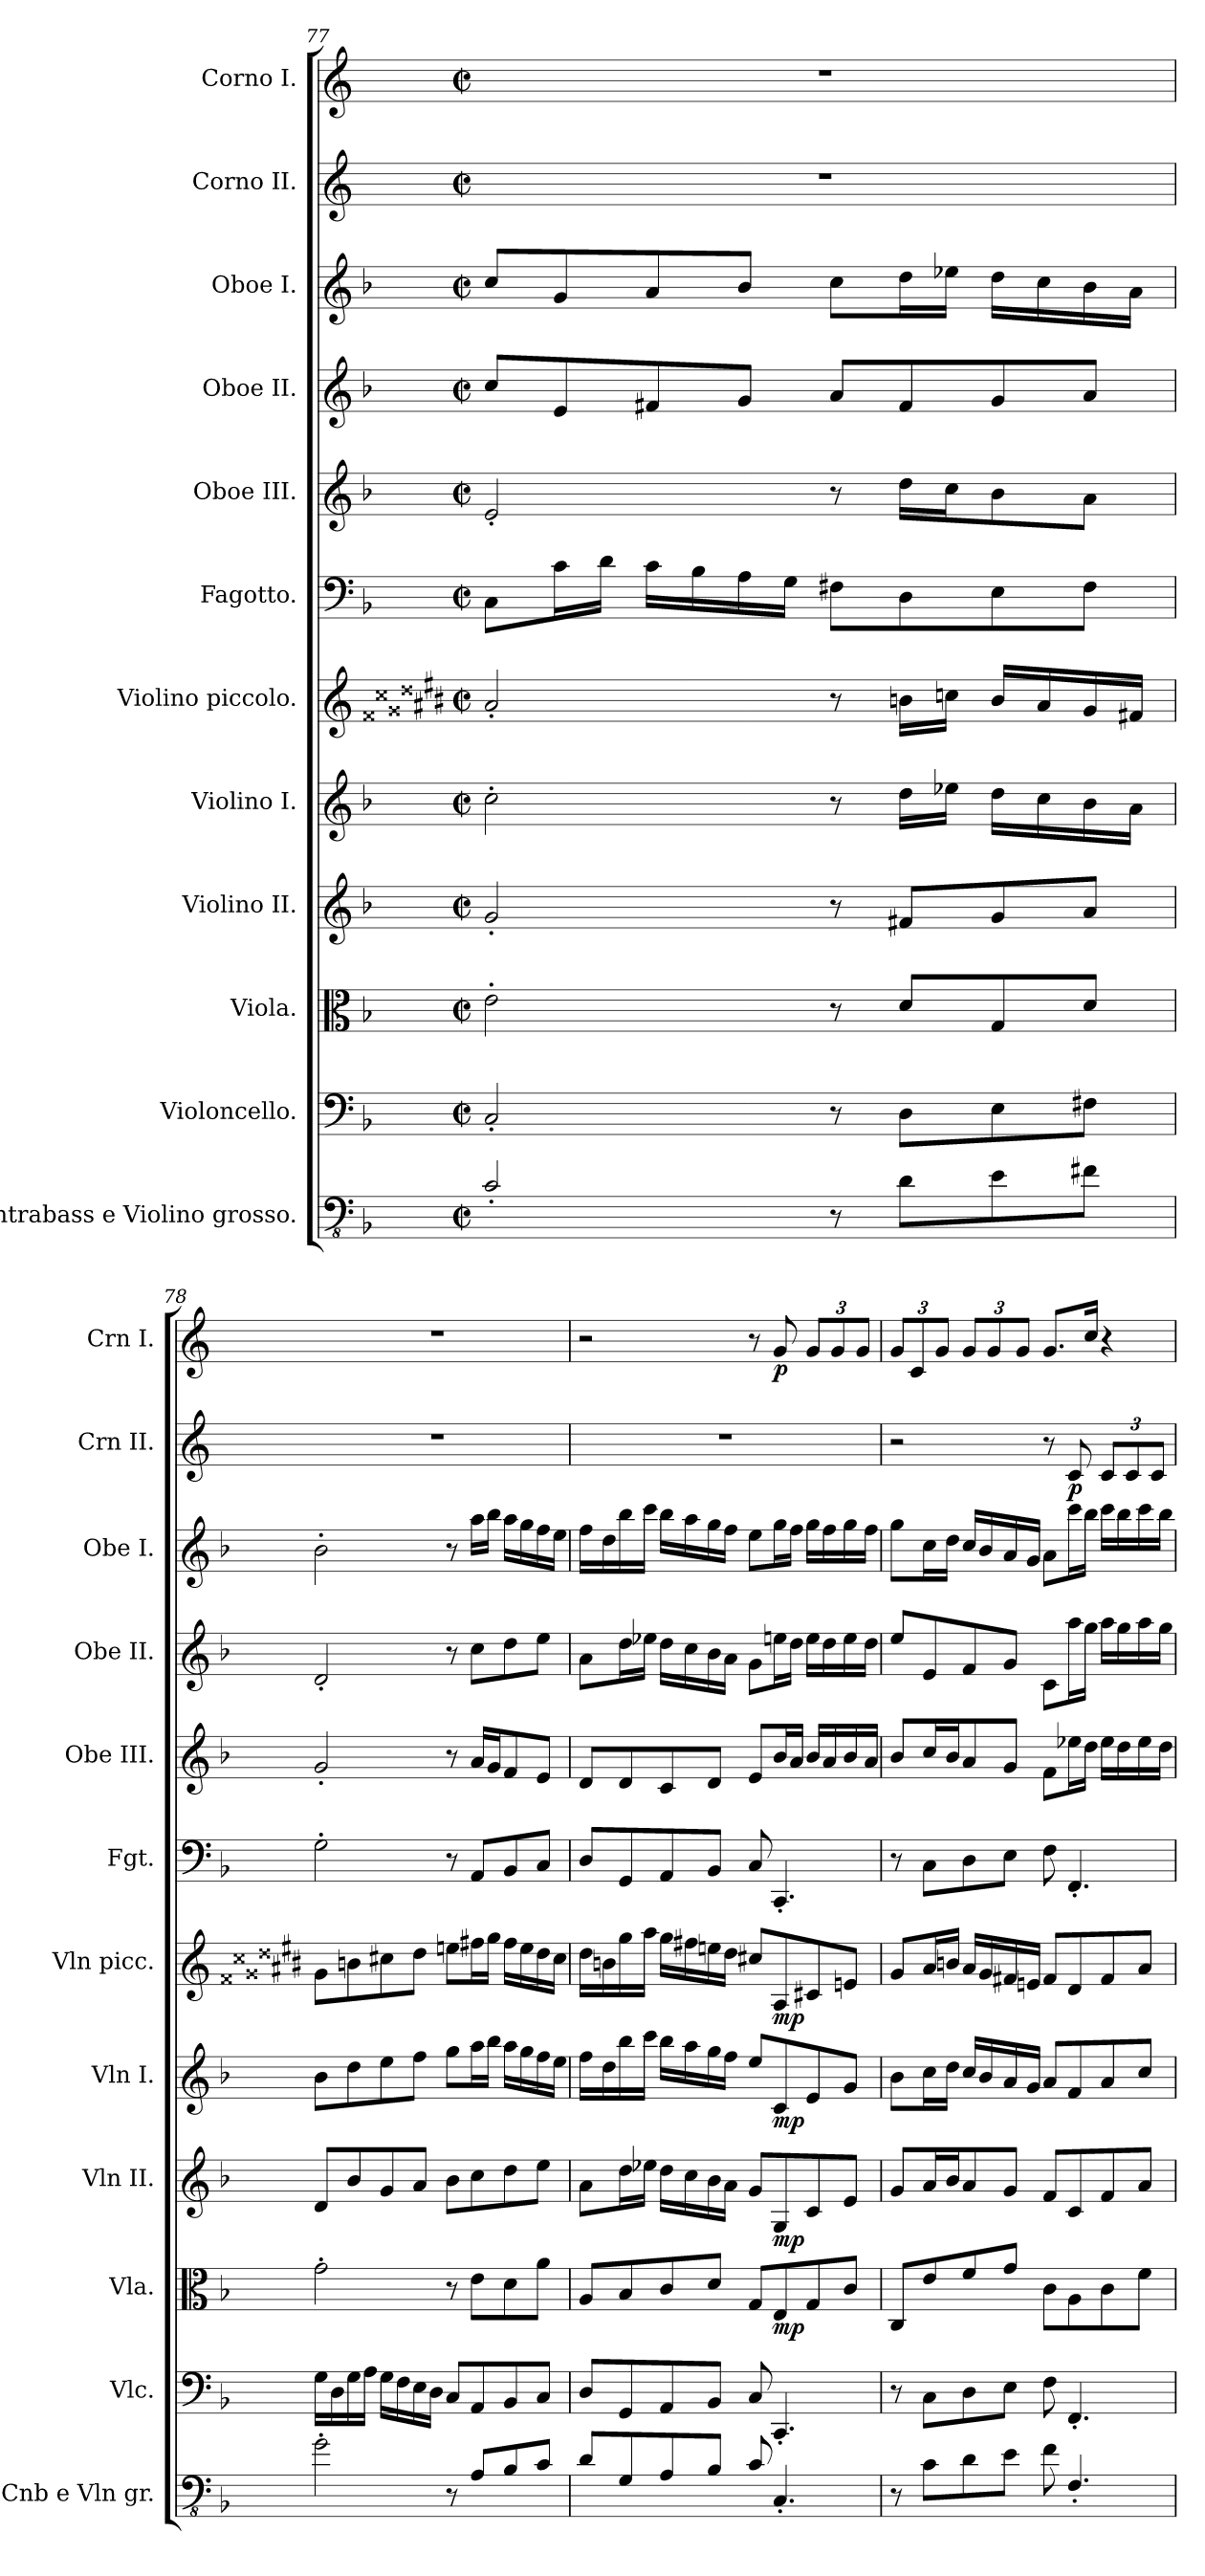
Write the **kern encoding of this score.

**kern	**kern	**kern	**dynam	**kern	**dynam	**kern	**dynam	**kern	**dynam	**kern	**kern	**kern	**kern	**kern	**dynam	**kern	**dynam
*part12	*part11	*part10	*part10	*part9	*part9	*part8	*part8	*part7	*part7	*part6	*part5	*part4	*part3	*part2	*part2	*part1	*part1
*staff12	*staff11	*staff10	*staff10	*staff9	*staff9	*staff8	*staff8	*staff7	*staff7	*staff6	*staff5	*staff4	*staff3	*staff2	*staff2	*staff1	*staff1
*I"Contrabass e Violino grosso.	*I"Violoncello.	*I"Viola.	*	*I"Violino II.	*	*I"Violino I.	*	*I"Violino piccolo.	*	*I"Fagotto.	*I"Oboe III.	*I"Oboe II.	*I"Oboe I.	*I"Corno II.	*	*I"Corno I.	*
*I'Cnb e Vln gr.	*I'Vlc.	*I'Vla.	*	*I'Vln II.	*	*I'Vln I.	*	*I'Vln picc.	*	*I'Fgt.	*I'Obe III.	*I'Obe II.	*I'Obe I.	*I'Crn II.	*	*I'Crn I.	*
*clefFv4	*clefF4	*clefC3	*	*clefG2	*	*clefG2	*	*clefG2	*	*clefF4	*clefG2	*clefG2	*clefG2	*clefG2	*	*clefG2	*
*ITrd7c12	*	*	*	*	*	*	*	*ITrd-1c-3	*	*	*	*	*	*ITrd4c7	*	*ITrd4c7	*
*k[b-]	*k[b-]	*k[b-]	*	*k[b-]	*	*k[b-]	*	*k[f##c##g##d##a#e#b#]	*	*k[b-]	*k[b-]	*k[b-]	*k[b-]	*k[b-]	*	*k[b-]	*
*M2/2	*M2/2	*M2/2	*	*M2/2	*	*M2/2	*	*M2/2	*	*M2/2	*M2/2	*M2/2	*M2/2	*M2/2	*	*M2/2	*
*met(c|)	*met(c|)	*met(c|)	*	*met(c|)	*	*met(c|)	*	*met(c|)	*	*met(c|)	*met(c|)	*met(c|)	*met(c|)	*met(c|)	*	*met(c|)	*
=77	=77	=77	=77	=77	=77	=77	=77	=77	=77	=77	=77	=77	=77	=77	=77	=77	=77
2CC'/	2C'/	2e'\	.	2g'/	.	2cc'\	.	2b#'/	.	8C\L	2e'/	8cc/L	8cc/L	1r	.	1r	.
.	.	.	.	.	.	.	.	.	.	16c\L	.	8e/	8g/	.	.	.	.
.	.	.	.	.	.	.	.	.	.	16d\JJ	.	.	.	.	.	.	.
.	.	.	.	.	.	.	.	.	.	16c\LL	.	8f#X/	8a/	.	.	.	.
.	.	.	.	.	.	.	.	.	.	16B-\	.	.	.	.	.	.	.
.	.	.	.	.	.	.	.	.	.	16A\	.	8g/J	8b-/J	.	.	.	.
.	.	.	.	.	.	.	.	.	.	16G\JJ	.	.	.	.	.	.	.
8r	8r	8r	.	8r	.	8r	.	8r	.	8F#X\L	8r	8a/L	8cc\L	.	.	.	.
8DD\L	8D\L	8d/L	.	8f#X/L	.	16dd\LL	.	16cc##\LL	.	8D\	16dd\LL	8f#/	16dd\L	.	.	.	.
.	.	.	.	.	.	16ee-X\JJ	.	16dd#X\JJ	.	.	16cc\J	.	16ee-X\JJ	.	.	.	.
8EE\	8E\	8G/	.	8g/	.	16dd\LL	.	16cc##/LL	.	8E\	8b-\	8g/	16dd\LL	.	.	.	.
.	.	.	.	.	.	16cc\	.	16b#/	.	.	.	.	16cc\	.	.	.	.
8FF#X\J	8F#X\J	8d/J	.	8a/J	.	16b-\	.	16a#/	.	8F#\J	8a\J	8a/J	16b-\	.	.	.	.
.	.	.	.	.	.	16a\JJ	.	16g##/JJ	.	.	.	.	16a\JJ	.	.	.	.
=78	=78	=78	=78	=78	=78	=78	=78	=78	=78	=78	=78	=78	=78	=78	=78	=78	=78
2GG'\	16G\LL	2g'\	.	8d/L	.	8b-\L	.	8a#\L	.	2G'\	2g'/	2d'/	2b-'\	1r	.	1r	.
.	16D\	.	.	.	.	.	.	.	.	.	.	.	.	.	.	.	.
.	16G\	.	.	8b-/	.	8dd\	.	8cc##\	.	.	.	.	.	.	.	.	.
.	16A\JJ	.	.	.	.	.	.	.	.	.	.	.	.	.	.	.	.
.	16G\LL	.	.	8g/	.	8ee\	.	8dd##\	.	.	.	.	.	.	.	.	.
.	16F\	.	.	.	.	.	.	.	.	.	.	.	.	.	.	.	.
.	16E\	.	.	8a/J	.	8ff\J	.	8ee#\J	.	.	.	.	.	.	.	.	.
.	16D\JJ	.	.	.	.	.	.	.	.	.	.	.	.	.	.	.	.
8r	8C/L	8r	.	8b-\L	.	8gg\L	.	8ff##\L	.	8r	8r	8r	8r	.	.	.	.
8AAA/L	8AA/	8e\L	.	8cc\	.	16aa\L	.	16gg##\L	.	8AA/L	16a/LL	8cc\L	16aa\LL	.	.	.	.
.	.	.	.	.	.	16bb-\JJ	.	16aa#\JJ	.	.	16g/J	.	16bb-\JJ	.	.	.	.
8BBB-/	8BB-/	8d\	.	8dd\	.	16aa\LL	.	16gg##\LL	.	8BB-/	8f/	8dd\	16aa\LL	.	.	.	.
.	.	.	.	.	.	16gg\	.	16ff##\	.	.	.	.	16gg\	.	.	.	.
8CC/J	8C/J	8a\J	.	8ee\J	.	16ff\	.	16ee#\	.	8C/J	8e/J	8ee\J	16ff\	.	.	.	.
.	.	.	.	.	.	16ee\JJ	.	16dd##\JJ	.	.	.	.	16ee\JJ	.	.	.	.
!!LO:PB:g=z
=79	=79	=79	=79	=79	=79	=79	=79	=79	=79	=79	=79	=79	=79	=79	=79	=79	=79
8DD/L	8D/L	8A/L	.	8a\L	.	16ff\LL	.	16ee#\LL	.	8D/L	8d/L	8a\L	16ff\LL	1r	.	2r	.
.	.	.	.	.	.	16dd\	.	16cc##\	.	.	.	.	16dd\	.	.	.	.
8GGG/	8GG/	8B-/	.	16dd\L	.	16bb-\	.	16aa#\	.	8GG/	8d/	16dd\L	16bb-\	.	.	.	.
.	.	.	.	16ee-X\JJ	.	16ccc\JJ	.	16bb#\JJ	.	.	.	16ee-X\JJ	16ccc\JJ	.	.	.	.
8AAA/	8AA/	8c/	.	16dd\LL	.	16bb-\LL	.	16aa#\LL	.	8AA/	8c/	16dd\LL	16bb-\LL	.	.	.	.
.	.	.	.	16cc\	.	16aa\	.	16gg##\	.	.	.	16cc\	16aa\	.	.	.	.
8BBB-/J	8BB-/J	8d/J	.	16b-\	.	16gg\	.	16ff##\	.	8BB-/J	8d/J	16b-\	16gg\	.	.	.	.
.	.	.	.	16a\JJ	.	16ff\JJ	.	16ee#\JJ	.	.	.	16a\JJ	16ff\JJ	.	.	.	.
8CC/	8C/	8G/L	.	8g/L	.	8ee/L	.	8dd##/L	.	8C/	8e/L	8g\L	8ee\L	.	.	8r	.
!	!	!	!LO:DY:b	!	!LO:DY:b	!	!LO:DY:b	!	!LO:DY:b	!	!	!	!	!	!	!	!LO:DY:b
4.CCC'/	4.CC'/	8E/	mp	8G/	mp	8c/	mp	8B#/	mp	4.CC'/	16b-/L	16een\L	16gg\L	.	.	8c/	p
.	.	.	.	.	.	.	.	.	.	.	16a/JJ	16dd\JJ	16ff\JJ	.	.	.	.
*	*	*	*	*	*	*	*	*	*	*	*	*	*	*	*	*Xbrackettup	*
.	.	8G/	.	8c/	.	8e/	.	8d##/	.	.	16b-/LL	16ee\LL	16gg\LL	.	.	12c/L	.
.	.	.	.	.	.	.	.	.	.	.	16a/	16dd\	16ff\	.	.	.	.
.	.	.	.	.	.	.	.	.	.	.	.	.	.	.	.	12c/	.
.	.	8c/J	.	8e/J	.	8g/J	.	8f##/J	.	.	16b-/	16ee\	16gg\	.	.	.	.
.	.	.	.	.	.	.	.	.	.	.	.	.	.	.	.	12c/J	.
.	.	.	.	.	.	.	.	.	.	.	16a/JJ	16dd\JJ	16ff\JJ	.	.	.	.
=80	=80	=80	=80	=80	=80	=80	=80	=80	=80	=80	=80	=80	=80	=80	=80	=80	=80
8r	8r	8C/L	.	8g/L	.	8b-\L	.	8a#/L	.	8r	8b-/L	8ee/L	8gg\L	2r	.	12c/L	.
.	.	.	.	.	.	.	.	.	.	.	.	.	.	.	.	12F/	.
8CC\L	8C\L	8e/	.	16a/L	.	16cc\L	.	16b#/L	.	8C\L	16cc/L	8e/	16cc\L	.	.	.	.
.	.	.	.	.	.	.	.	.	.	.	.	.	.	.	.	12c/J	.
.	.	.	.	16b-/J	.	16dd\JJ	.	16cc##/JJ	.	.	16b-/J	.	16dd\JJ	.	.	.	.
8DD\	8D\	8f/	.	8a/	.	16cc/LL	.	16b#/LL	.	8D\	8a/	8f/	16cc/LL	.	.	12c/L	.
.	.	.	.	.	.	16b-/	.	16a#/	.	.	.	.	16b-/	.	.	.	.
.	.	.	.	.	.	.	.	.	.	.	.	.	.	.	.	12c/	.
8EE\J	8E\J	8g/J	.	8g/J	.	16a/	.	16g##/	.	8E\J	8g/J	8g/J	16a/	.	.	.	.
.	.	.	.	.	.	.	.	.	.	.	.	.	.	.	.	12c/J	.
.	.	.	.	.	.	16g/JJ	.	16f##/JJ	.	.	.	.	16g/JJ	.	.	.	.
8FF\	8F\	8c\L	.	8f/L	.	8a/L	.	8g##/L	.	8F\	8f\L	8c\L	8a\L	8r	.	8.c/L	.
!	!	!	!	!	!	!	!	!	!	!	!	!	!	!	!LO:DY:b	!	!
4.FFF'/	4.FF'/	8A\	.	8c/	.	8f/	.	8e#/	.	4.FF'/	16ee-X\L	16aa\L	16ccc\L	8F/	p	.	.
.	.	.	.	.	.	.	.	.	.	.	16dd\JJ	16gg\JJ	16bb-\JJ	.	.	16f/Jk	.
*	*	*	*	*	*	*	*	*	*	*	*	*	*	*Xbrackettup	*	*	*
.	.	8c\	.	8f/	.	8a/	.	8g##/	.	.	16ee-\LL	16aa\LL	16ccc\LL	12F/L	.	4r	.
.	.	.	.	.	.	.	.	.	.	.	16dd\	16gg\	16bb-\	.	.	.	.
.	.	.	.	.	.	.	.	.	.	.	.	.	.	12F/	.	.	.
.	.	8f\J	.	8a/J	.	8cc/J	.	8b#/J	.	.	16ee-\	16aa\	16ccc\	.	.	.	.
.	.	.	.	.	.	.	.	.	.	.	.	.	.	12F/J	.	.	.
.	.	.	.	.	.	.	.	.	.	.	16dd\JJ	16gg\JJ	16bb-\JJ	.	.	.	.
=	=	=	=	=	=	=	=	=	=	=	=	=	=	=	=	=	=
*-	*-	*-	*-	*-	*-	*-	*-	*-	*-	*-	*-	*-	*-	*-	*-	*-	*-
